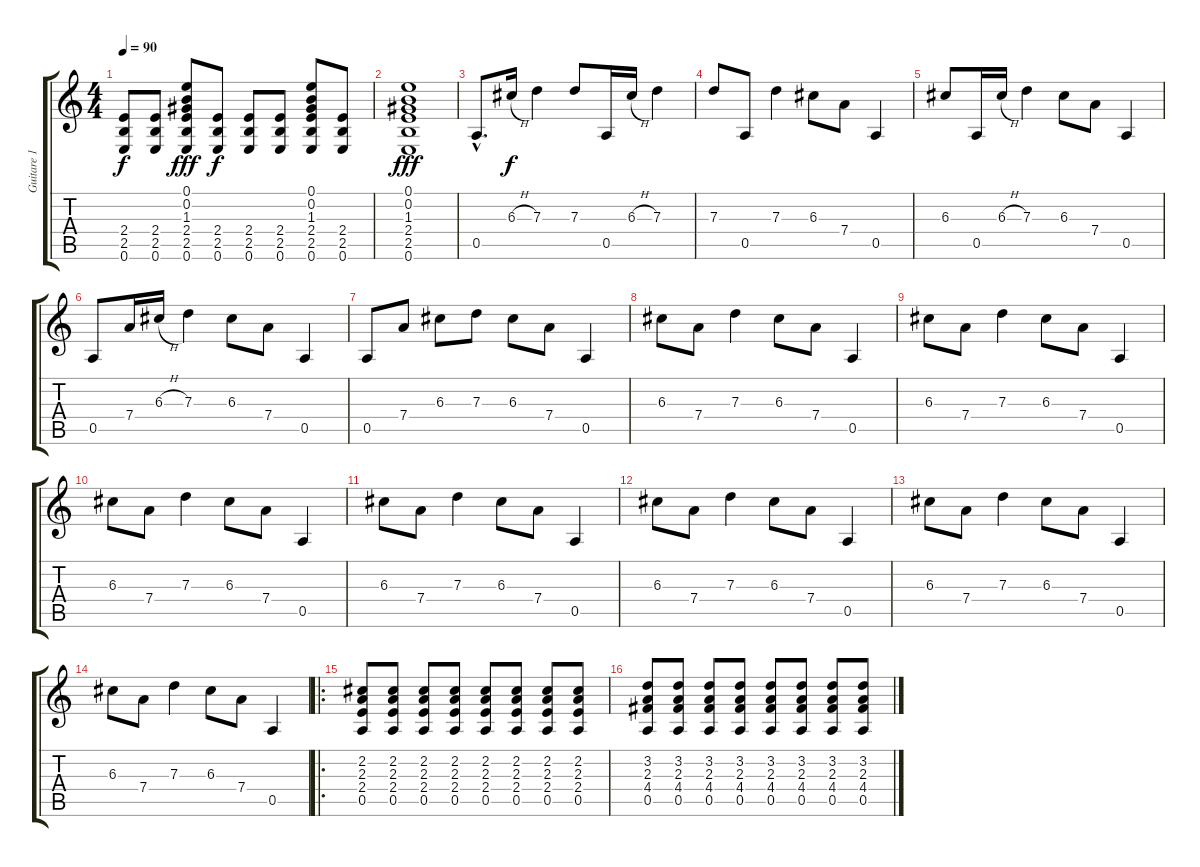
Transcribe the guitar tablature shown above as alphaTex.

\track ("Guitare 1" "Guitare 1") {instrument acousticguitarnylon}
\staff {score tabs}
\tuning (E4 B3 G3 D3 A2 E2) {hide}
\ts (4 4)
\tempo 90
\clef g2
\ks c
(2.4 2.5 0.6).8{dy f} (2.4 2.5 0.6).8 (0.1 0.2 1.3 2.4 2.5 0.6).8{dy fff} (2.4 2.5 0.6).8{dy f} (2.4 2.5 0.6).8 (2.4 2.5 0.6).8 (0.1 0.2 1.3 2.4 2.5 0.6).8 (2.4 2.5 0.6).8 |
(0.1 0.2 1.3 2.4 2.5 0.6).1{dy fff} |
0.5{hac}.8{d} 6.3{h}.16{dy f} 7.3.4 7.3.8 0.5.16 6.3{h}.16 7.3.4 |
7.3.8 0.5.8 7.3.4 6.3.8 7.4.8 0.5.4 |
6.3.8 0.5.16 6.3{h}.16 7.3.4 6.3.8 7.4.8 0.5.4 |
0.5.8 7.4.16 6.3{h}.16 7.3.4 6.3.8 7.4.8 0.5.4 |
0.5.8 7.4.8 6.3.8 7.3.8 6.3.8 7.4.8 0.5.4 |
6.3.8 7.4.8 7.3.4 6.3.8 7.4.8 0.5.4 |
6.3.8 7.4.8 7.3.4 6.3.8 7.4.8 0.5.4 |
6.3.8 7.4.8 7.3.4 6.3.8 7.4.8 0.5.4 |
6.3.8 7.4.8 7.3.4 6.3.8 7.4.8 0.5.4 |
6.3.8 7.4.8 7.3.4 6.3.8 7.4.8 0.5.4 |
6.3.8 7.4.8 7.3.4 6.3.8 7.4.8 0.5.4 |
6.3.8 7.4.8 7.3.4 6.3.8 7.4.8 0.5.4 |
\ro
(2.2 2.3 2.4 0.5).8 (2.2 2.3 2.4 0.5).8 (2.2 2.3 2.4 0.5).8 (2.2 2.3 2.4 0.5).8 (2.2 2.3 2.4 0.5).8 (2.2 2.3 2.4 0.5).8 (2.2 2.3 2.4 0.5).8 (2.2 2.3 2.4 0.5).8 |
(3.2 2.3 4.4 0.5).8 (3.2 2.3 4.4 0.5).8 (3.2 2.3 4.4 0.5).8 (3.2 2.3 4.4 0.5).8 (3.2 2.3 4.4 0.5).8 (3.2 2.3 4.4 0.5).8 (3.2 2.3 4.4 0.5).8 (3.2 2.3 4.4 0.5).8
